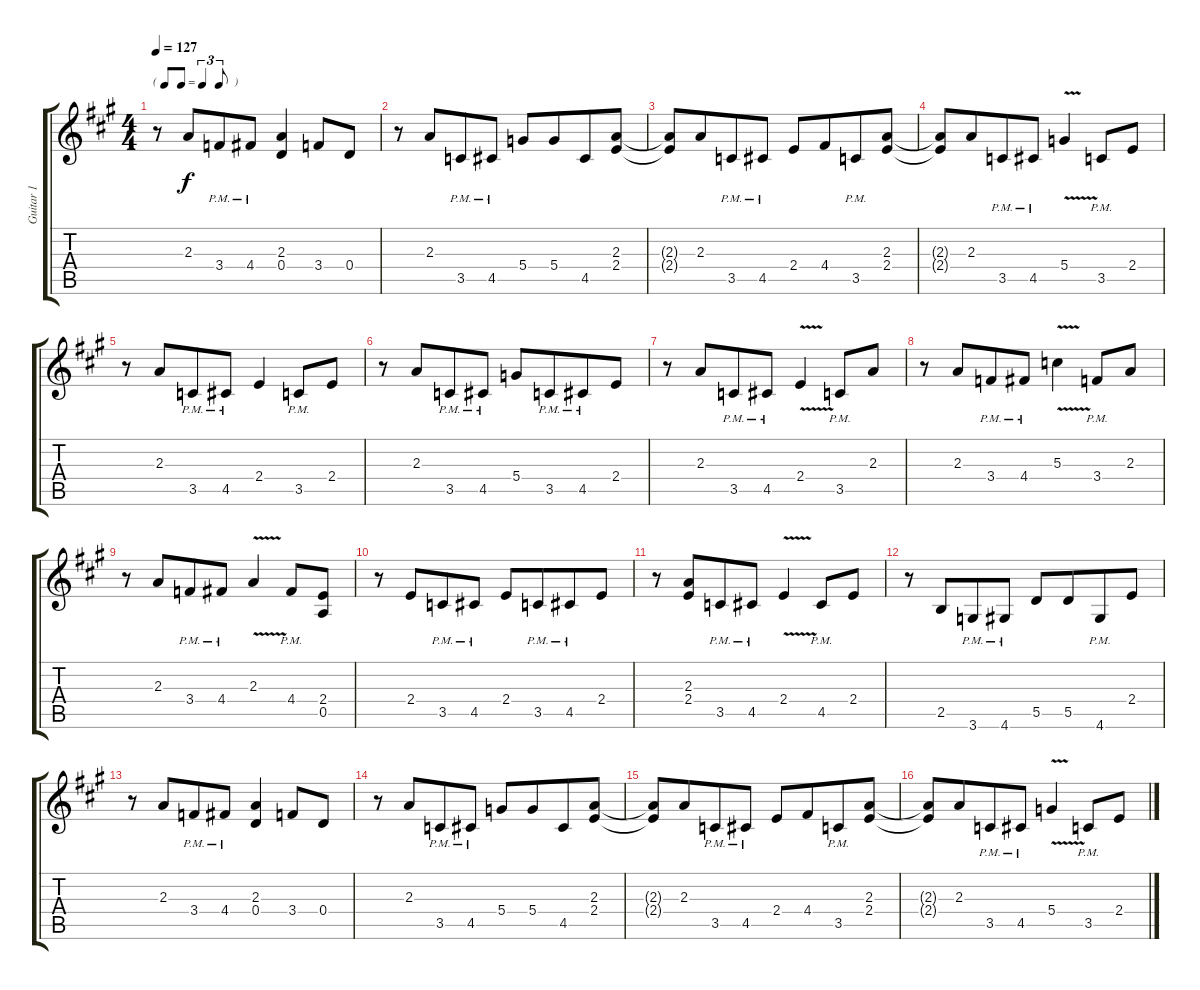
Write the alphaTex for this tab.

\track ("Guitar 1" "Guitar 1") {instrument overdrivenguitar}
\staff {score tabs}
\tuning (E4 B3 G3 D3 A2 E2) {hide}
\ts (4 4)
\tf triplet8th
\tempo 127
\clef g2
\ks a
r.8{dy f} 2.3.8{beam merge} 3.4{pm}.8 4.4{pm}.8 (2.3 0.4).4 3.4.8 0.4.8 |
r.8 2.3.8{beam merge} 3.5{pm}.8 4.5{pm}.8 5.4.8 5.4.8{beam merge} 4.5.8 (2.3 2.4).8 |
(2.3{t} 2.4{t}).8 2.3.8{beam merge} 3.5{pm}.8 4.5{pm}.8 2.4.8 4.4.8{beam merge} 3.5{pm}.8 (2.3 2.4).8 |
(2.3{t} 2.4{t}).8 2.3.8{beam merge} 3.5{pm}.8 4.5{pm}.8 5.4{v}.4 3.5{pm}.8 2.4.8 |
r.8 2.3.8{beam merge} 3.5{pm}.8 4.5{pm}.8 2.4.4 3.5{pm}.8 2.4.8 |
r.8 2.3.8{beam merge} 3.5{pm}.8 4.5{pm}.8 5.4.8 3.5{pm}.8{beam merge} 4.5{pm}.8 2.4.8 |
r.8 2.3.8{beam merge} 3.5{pm}.8 4.5{pm}.8 2.4{v}.4 3.5{pm}.8 2.3.8 |
r.8 2.3.8{beam merge} 3.4{pm}.8 4.4{pm}.8 5.3{v}.4 3.4{pm}.8 2.3.8 |
r.8 2.3.8{beam merge} 3.4{pm}.8 4.4{pm}.8 2.3{v}.4 4.4{pm}.8 (2.4 0.5).8 |
r.8 2.4.8{beam merge} 3.5{pm}.8 4.5{pm}.8 2.4.8 3.5{pm}.8{beam merge} 4.5{pm}.8 2.4.8 |
r.8 (2.3 2.4).8{beam merge} 3.5{pm}.8 4.5{pm}.8 2.4{v}.4 4.5{pm}.8 2.4.8 |
r.8 2.5.8{beam merge} 3.6{pm}.8 4.6{pm}.8 5.5.8 5.5.8{beam merge} 4.6{pm}.8 2.4.8 |
r.8 2.3.8{beam merge} 3.4{pm}.8 4.4{pm}.8 (2.3 0.4).4 3.4.8 0.4.8 |
r.8 2.3.8{beam merge} 3.5{pm}.8 4.5{pm}.8 5.4.8 5.4.8{beam merge} 4.5.8 (2.3 2.4).8 |
(2.3{t} 2.4{t}).8 2.3.8{beam merge} 3.5{pm}.8 4.5{pm}.8 2.4.8 4.4.8{beam merge} 3.5{pm}.8 (2.3 2.4).8 |
(2.3{t} 2.4{t}).8 2.3.8{beam merge} 3.5{pm}.8 4.5{pm}.8 5.4{v}.4 3.5{pm}.8 2.4.8
